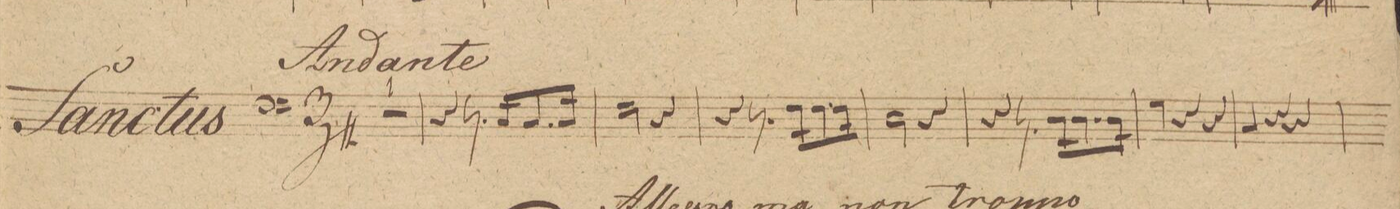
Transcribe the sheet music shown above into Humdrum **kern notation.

**kern
*I"Baſso
*clefF4
*k[]
*M3/4
2.r
=2
4r
8.r
16C/KL
8.C/
16C/Jk
=3
*2\right
2F\
4r
=4
4r
8.r
16F\KL
8.F\
16F\Jk
=5
2D\
4r
=6
4r
8.r
16D\KL
8.D\
16D\Jk
=7
4G\
4r
4r
=8
4C/
4r
4r
=9
*-
